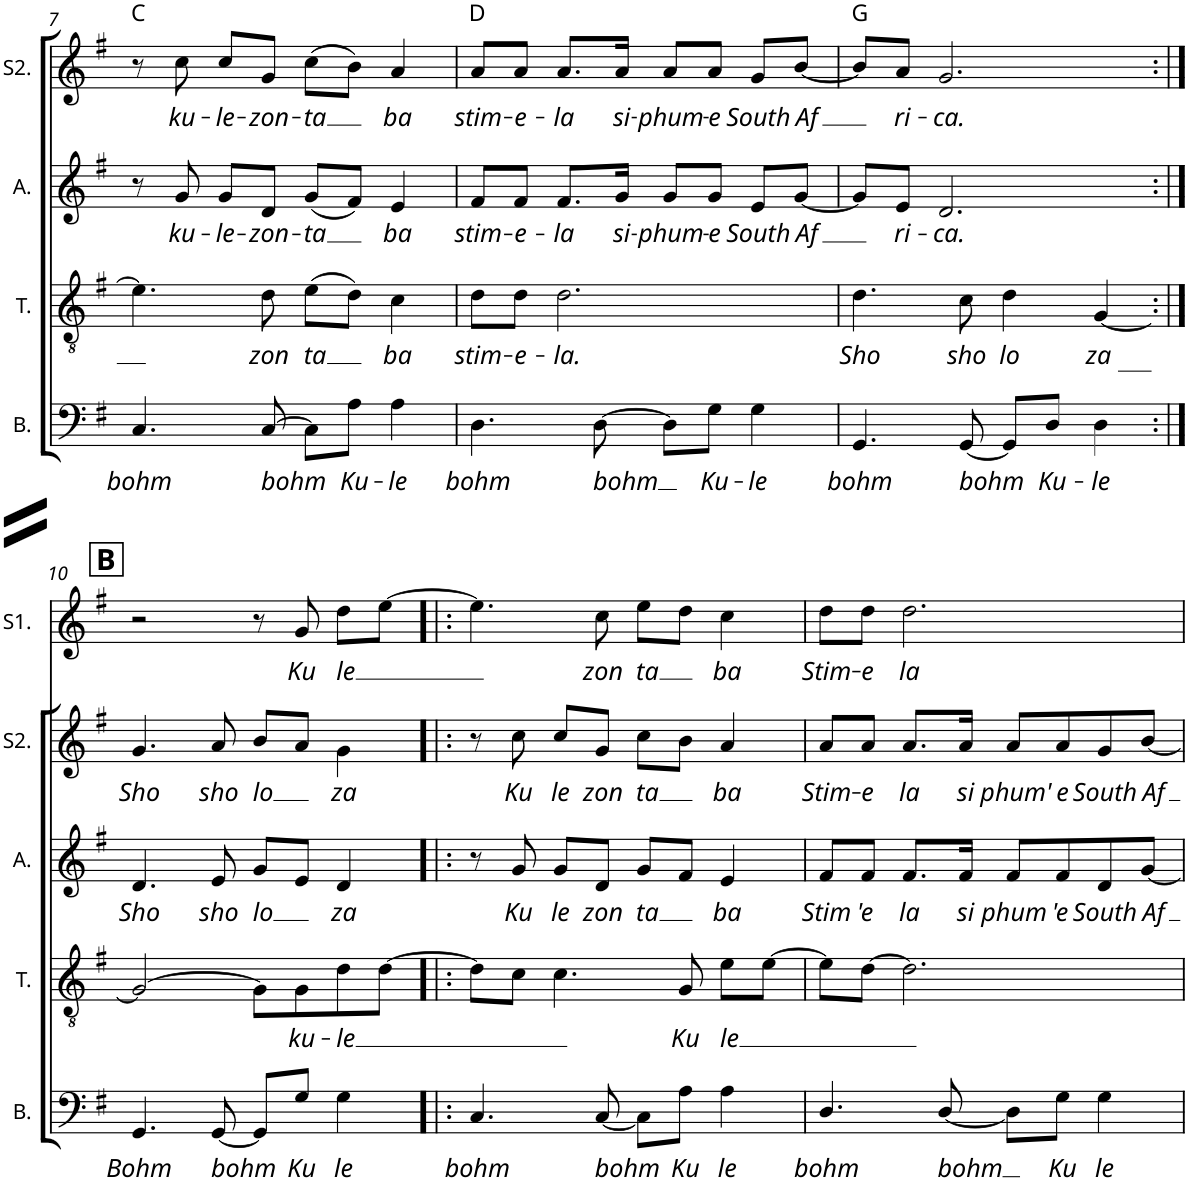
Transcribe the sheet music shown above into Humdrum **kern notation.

**kern	**text	**kern	**text	**kern	**text	**kern	**text	**harte	**kern	**text
*part5	*part5	*part4	*part4	*part3	*part3	*part2	*part2	*part2	*part1	*part1
*staff5	*staff5	*staff4	*staff4	*staff3	*staff3	*staff2	*staff2	*	*staff1	*staff1
*I"Baß	*	*I"Tenor	*	*I"Alt	*	*I"Soprane 2	*	*	*I"Soprano 1	*
*I'B.	*	*I'T.	*	*I'A.	*	*I'S2.	*	*	*I'S1.	*
!!LO:PB:g=z
*clefF4	*	*clefGv2	*	*clefG2	*	*clefG2	*	*	*clefG2	*
*k[f#]	*	*k[f#]	*	*k[f#]	*	*k[f#]	*	*	*k[f#]	*
*M4/4	*	*M4/4	*	*M4/4	*	*M4/4	*	*	*M4/4	*
*met(c)	*	*met(c)	*	*met(c)	*	*met(c)	*	*	*met(c)	*
=7	=7	=7	=7	=7	=7	=7	=7	=7	=7	=7
!	!LO:LY:b	!	!	!	!	!	!	!	!	!
4.C/	bohm	4.e\]	.	8r	.	8r	.	C:maj	1r	.
!	!	!	!	!	!LO:LY:b	!	!LO:LY:b	!	!	!
.	.	.	.	8g/	ku-	8cc\	ku-	.	.	.
!	!	!	!	!	!LO:LY:b	!	!LO:LY:b	!	!	!
.	.	.	.	8g/L	-le-	8cc/L	-le-	.	.	.
!	!LO:LY:b	!	!LO:LY:b	!	!LO:LY:b	!	!LO:LY:b	!	!	!
[8C/	bohm	8d\	zon	8d/J	-zon-	8g/J	-zon-	.	.	.
!	!	!	!LO:LY:b	!	!LO:LY:b	!	!LO:LY:b	!	!	!
8C\L]	.	(8e\L	-ta	(8g/L	-ta	(8cc\L	-ta	.	.	.
!	!LO:LY:b	!	!	!	!	!	!	!	!	!
8A\J	Ku-	8d\J)	.	8f#/J)	.	8b\J)	.	.	.	.
!	!LO:LY:b	!	!LO:LY:b	!	!LO:LY:b	!	!LO:LY:b	!	!	!
4A\	-le	4c\	ba	4e/	ba	4a/	ba	.	.	.
=8	=8	=8	=8	=8	=8	=8	=8	=8	=8	=8
!	!LO:LY:b	!	!LO:LY:b	!	!LO:LY:b	!	!LO:LY:b	!	!	!
4.D\	bohm	8d\L	stim-	8f#/L	stim-	8a/L	stim-	D:maj	1r	.
!	!	!	!LO:LY:b	!	!LO:LY:b	!	!LO:LY:b	!	!	!
.	.	8d\J	-e-	8f#/J	-e-	8a/J	-e-	.	.	.
!	!	!	!LO:LY:b	!	!LO:LY:b	!	!LO:LY:b	!	!	!
.	.	2.d\	-la.	8.f#/L	-la	8.a/L	-la	.	.	.
!	!LO:LY:b	!	!	!	!	!	!	!	!	!
[8D\	bohm	.	.	.	.	.	.	.	.	.
!	!	!	!	!	!LO:LY:b	!	!LO:LY:b	!	!	!
.	.	.	.	16g/Jk	si-	16a/Jk	si-	.	.	.
!	!	!	!	!	!LO:LY:b	!	!LO:LY:b	!	!	!
8D\L]	.	.	.	8g/L	-phum-	8a/L	-phum-	.	.	.
!	!LO:LY:b	!	!	!	!LO:LY:b	!	!LO:LY:b	!	!	!
8G\J	Ku-	.	.	8g/J	-e	8a/J	-e	.	.	.
!	!LO:LY:b	!	!	!	!LO:LY:b	!	!LO:LY:b	!	!	!
4G\	-le	.	.	8e/L	South	8g/L	South	.	.	.
!	!	!	!	!	!LO:LY:b	!	!LO:LY:b	!	!	!
.	.	.	.	[8g/J	-Af	[8b/J	-Af	.	.	.
=9	=9	=9	=9	=9	=9	=9	=9	=9	=9	=9
!	!LO:LY:b	!	!LO:LY:b	!	!	!	!	!	!	!
4.GG/	bohm	4.d\	Sho	8g/L]	.	8b/L]	.	G:maj	1r	.
!	!	!	!	!	!LO:LY:b	!	!LO:LY:b	!	!	!
.	.	.	.	8e/J	ri-	8a/J	ri-	.	.	.
!	!	!	!	!	!LO:LY:b	!	!LO:LY:b	!	!	!
.	.	.	.	2.d/	-ca.	2.g/	-ca.	.	.	.
!	!LO:LY:b	!	!LO:LY:b	!	!	!	!	!	!	!
[8GG/	bohm	8c\	sho	.	.	.	.	.	.	.
!	!	!	!LO:LY:b	!	!	!	!	!	!	!
8GG/L]	.	4d\	lo	.	.	.	.	.	.	.
!	!LO:LY:b	!	!	!	!	!	!	!	!	!
8D/J	Ku-	.	.	.	.	.	.	.	.	.
!	!LO:LY:b	!	!LO:LY:b	!	!	!	!	!	!	!
4D\	-le	[4G/	za	.	.	.	.	.	.	.
!!LO:LB:g=z
!!LO:REH:place=s1:a:B:cj:fs=14:t=B
=10:|!	=10:|!	=10:|!	=10:|!	=10:|!	=10:|!	=10:|!	=10:|!	=10:|!	=10:|!	=10:|!
!	!LO:LY:b	!	!	!	!LO:LY:b	!	!LO:LY:b	!	!	!
4.GG/	Bohm	2G/_	.	4.d/	Sho	4.g/	Sho	.	2r	.
!	!LO:LY:b	!	!	!	!LO:LY:b	!	!LO:LY:b	!	!	!
[<8GG/	bohm	.	.	8e/	sho	8a/	sho	.	.	.
!	!	!	!	!	!LO:LY:b	!	!LO:LY:b	!	!	!
8GG/L]	.	8G\L]	.	8g/L	lo	8b/L	lo	.	8r	.
!	!LO:LY:b	!	!LO:LY:b	!	!	!	!	!	!	!LO:LY:b
8G/J	Ku	8G\	ku-	8e/J	.	8a/J	.	.	8g/	Ku
!	!LO:LY:b	!	!LO:LY:b	!	!LO:LY:b	!	!LO:LY:b	!	!	!LO:LY:b
4G\	le	8d\	-le	4d/	za	4g\	za	.	8dd\L	le
.	.	[8d\J	.	.	.	.	.	.	[8ee\J	.
=11!|:	=11!|:	=11!|:	=11!|:	=11!|:	=11!|:	=11!|:	=11!|:	=11!|:	=11!|:	=11!|:
!	!LO:LY:b	!	!	!	!	!	!	!	!	!
4.C/	bohm	8d\L]	.	8r	.	8r	.	.	4.ee\]	.
!	!	!	!	!	!LO:LY:b	!	!LO:LY:b	!	!	!
.	.	8c\J	.	8g/	Ku	8cc\	Ku	.	.	.
!	!	!	!	!	!LO:LY:b	!	!LO:LY:b	!	!	!
.	.	4.c\	.	8g/L	le	8cc/L	le	.	.	.
!	!LO:LY:b	!	!	!	!LO:LY:b	!	!LO:LY:b	!	!	!LO:LY:b
[<8C/	bohm	.	.	8d/J	zon	8g/J	zon	.	8cc\	zon
!	!	!	!	!	!LO:LY:b	!	!LO:LY:b	!	!	!LO:LY:b
8C\L]	.	.	.	8g/L	ta	8cc\L	ta	.	8ee\L	ta
!	!LO:LY:b	!	!LO:LY:b	!	!	!	!	!	!	!
8A\J	Ku	8G/	Ku	8f#/J	.	8b\J	.	.	8dd\J	.
!	!LO:LY:b	!	!LO:LY:b	!	!LO:LY:b	!	!LO:LY:b	!	!	!LO:LY:b
4A\	le	8e\L	le	4e/	ba	4a/	ba	.	4cc\	ba
.	.	[8e\J	.	.	.	.	.	.	.	.
=12	=12	=12	=12	=12	=12	=12	=12	=12	=12	=12
!	!LO:LY:b	!	!	!	!LO:LY:b	!	!LO:LY:b	!	!	!LO:LY:b
4.D/	bohm	8e\L]	.	8f#/L	Stim	8a/L	Stim-	.	8dd\L	Stim-
!	!	!	!	!	!LO:LY:b	!	!LO:LY:b	!	!	!LO:LY:b
.	.	[8d\J	.	8f#/J	'e	8a/J	-e	.	8dd\J	-e
!	!	!	!	!	!LO:LY:b	!	!LO:LY:b	!	!	!LO:LY:b
.	.	2.d\]	.	8.f#/L	la	8.a/L	la	.	2.dd\	la
!	!LO:LY:b	!	!	!	!	!	!	!	!	!
[<8D/	bohm	.	.	.	.	.	.	.	.	.
!	!	!	!	!	!LO:LY:b	!	!LO:LY:b	!	!	!
.	.	.	.	16f#/Jk	si	16a/Jk	si	.	.	.
!	!	!	!	!	!LO:LY:b	!	!LO:LY:b	!	!	!
8D\L]	.	.	.	8f#/L	phum	8a/L	phum'	.	.	.
!	!LO:LY:b	!	!	!	!LO:LY:b	!	!LO:LY:b	!	!	!
8G\J	Ku	.	.	8f#/	'e	8a/	e	.	.	.
!	!LO:LY:b	!	!	!	!LO:LY:b	!	!LO:LY:b	!	!	!
4G\	le	.	.	8d/	South	8g/	South	.	.	.
!	!	!	!	!	!LO:LY:b	!	!LO:LY:b	!	!	!
.	.	.	.	[8g/J	Af	[8b/J	Af	.	.	.
=	=	=	=	=	=	=	=	=	=	=
*-	*-	*-	*-	*-	*-	*-	*-	*-	*-	*-
